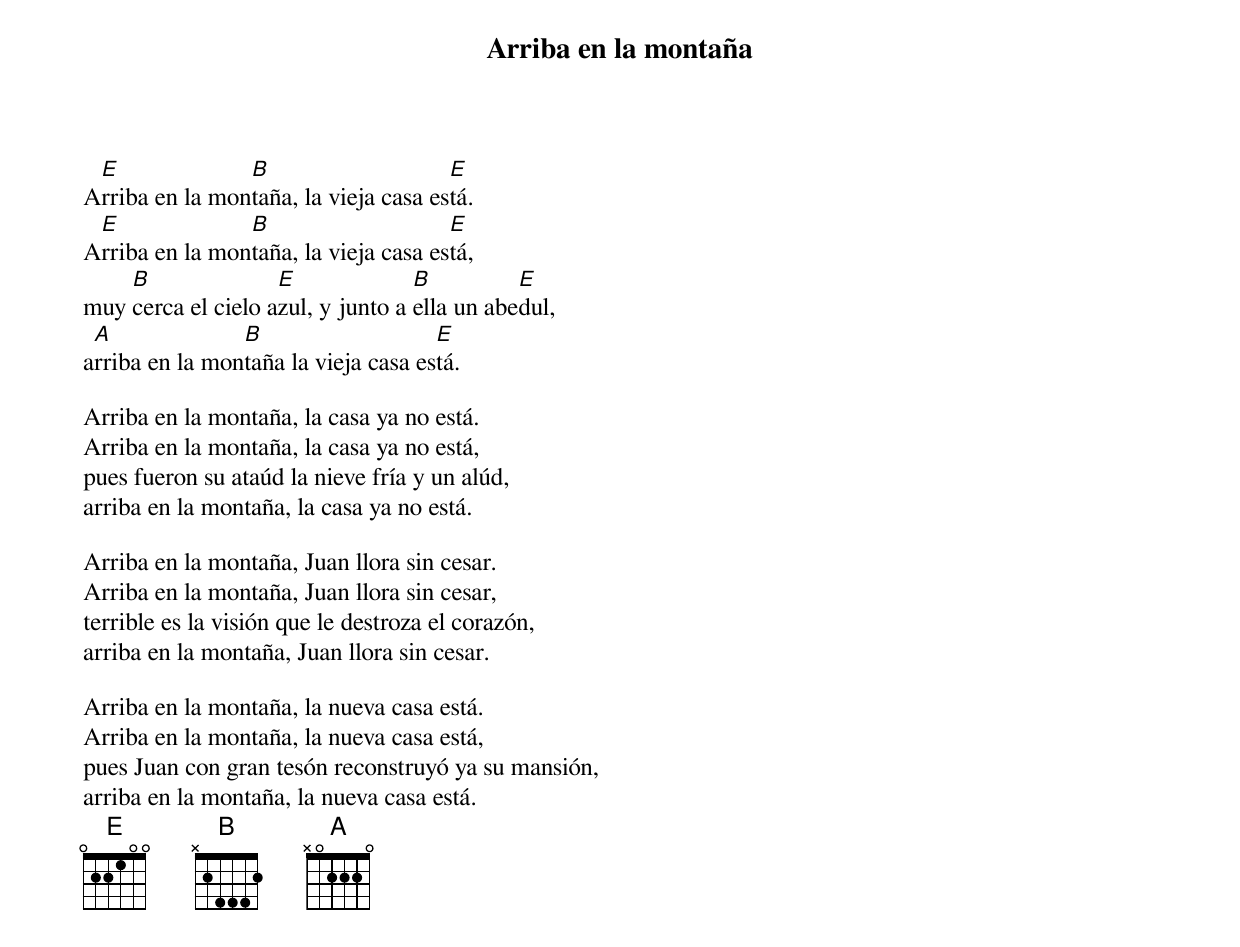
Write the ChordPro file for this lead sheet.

{title: Arriba en la montaña}

A[E]rriba en la mon[B]taña, la vieja casa es[E]tá.
A[E]rriba en la mon[B]taña, la vieja casa es[E]tá,
muy [B]cerca el cielo a[E]zul, y junto a [B]ella un abe[E]dul,
a[A]rriba en la mon[B]taña la vieja casa es[E]tá.

Arriba en la montaña, la casa ya no está.
Arriba en la montaña, la casa ya no está,
pues fueron su ataúd la nieve fría y un alúd,
arriba en la montaña, la casa ya no está.

Arriba en la montaña, Juan llora sin cesar.
Arriba en la montaña, Juan llora sin cesar,
terrible es la visión que le destroza el corazón,
arriba en la montaña, Juan llora sin cesar.

Arriba en la montaña, la nueva casa está.
Arriba en la montaña, la nueva casa está,
pues Juan con gran tesón reconstruyó ya su mansión,
arriba en la montaña, la nueva casa está.
